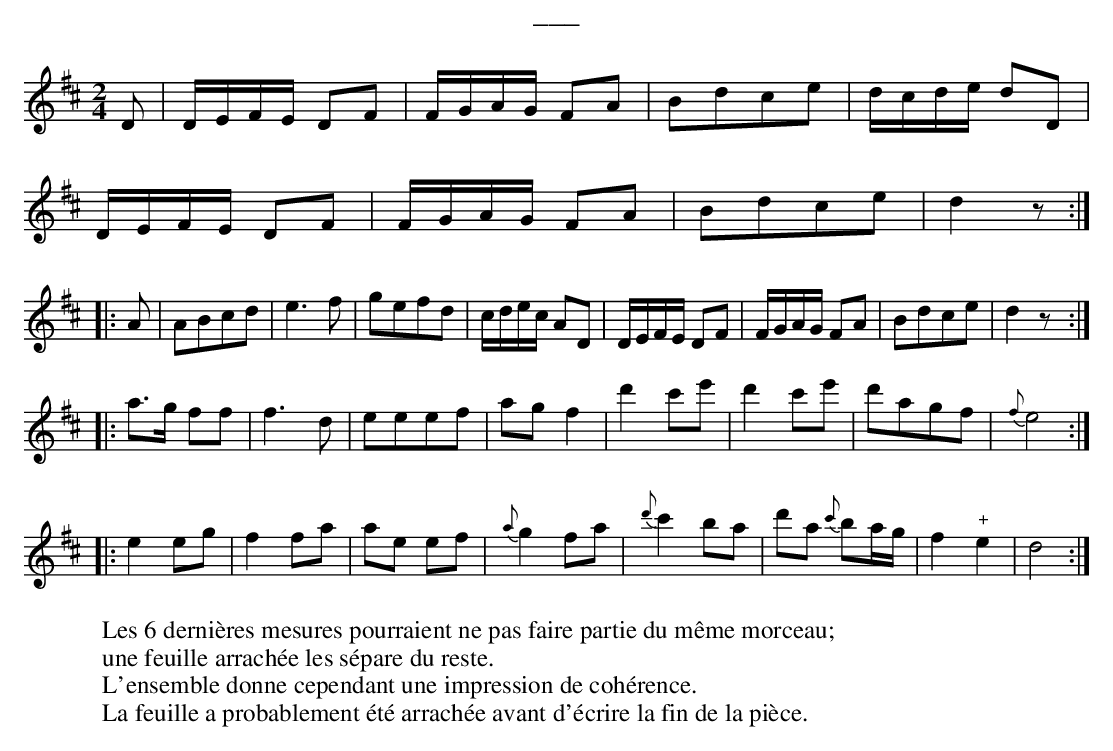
X:1
T:___
K:Dmaj
M:2/4
L:1/16
D2|DEFE D2F2|FGAG F2A2|B2d2c2e2|dcde d2D2|
DEFE D2F2|FGAG F2A2|B2d2c2e2|d4 z2:|
|:A2|A2B2c2d2|e6 f2|g2e2f2d2|cdec A2D2|DEFE D2F2|FGAG F2A2|B2d2c2e2|d4 z2:|
|:a2>g2 f2f2|f6 d2|e2e2e2f2|a2g2 f4|d'4 c'2e'2|d'4 c'2e'2|d'2a2g2f2|{f}e8:|
|:e4 e2g2|f4 f2a2|a2e2 e2f2|{a}g4 f2a2|{d'}c'4 b2a2|d'2a2 {c'}b2ag|f4 "+"e4|d8:|]
W:Les 6 dernières mesures pourraient ne pas faire partie du même morceau;
W:une feuille arrachée les sépare du reste.
W:L'ensemble donne cependant une impression de cohérence.
W:La feuille a probablement été arrachée avant d'écrire la fin de la pièce.
